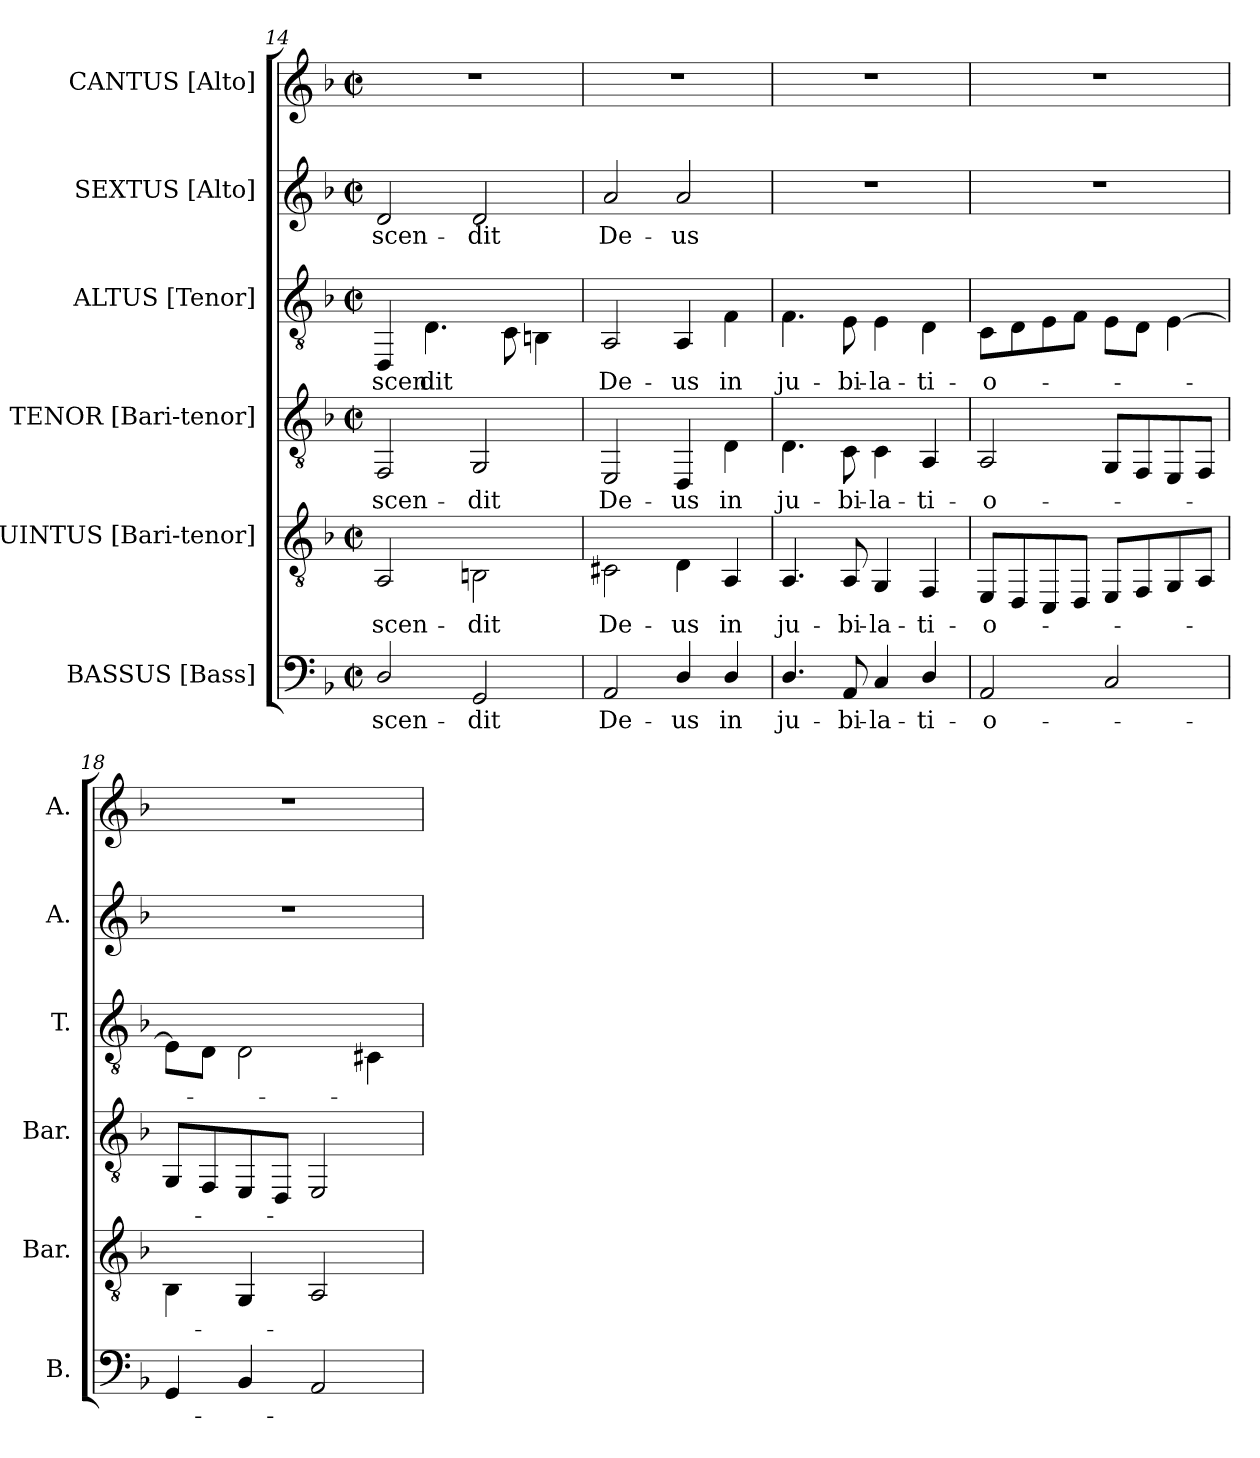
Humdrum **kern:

**kern	**text	**kern	**text	**kern	**text	**kern	**text	**kern	**text	**kern
*part6	*part6	*part5	*part5	*part4	*part4	*part3	*part3	*part2	*part2	*part1
*staff6	*staff6	*staff5	*staff5	*staff4	*staff4	*staff3	*staff3	*staff2	*staff2	*staff1
*I"BASSUS [Bass]	*	*I"QUINTUS [Bari-tenor]	*	*I"TENOR [Bari-tenor]	*	*I"ALTUS [Tenor]	*	*I"SEXTUS [Alto]	*	*I"CANTUS [Alto]
*I'B.	*	*I'Bar.	*	*I'Bar.	*	*I'T.	*	*I'A.	*	*I'A.
!!LO:LB:g=z
*clefF4	*	*clefGv2	*	*clefGv2	*	*clefGv2	*	*clefG2	*	*clefG2
*k[b-]	*	*k[b-]	*	*k[b-]	*	*k[b-]	*	*k[b-]	*	*k[b-]
*d:	*	*d:	*	*d:	*	*d:	*	*d:	*	*d:
*M2/2	*	*M2/2	*	*M2/2	*	*M2/2	*	*M2/2	*	*M2/2
*met(c|)	*	*met(c|)	*	*met(c|)	*	*met(c|)	*	*met(c|)	*	*met(c|)
=14	=14	=14	=14	=14	=14	=14	=14	=14	=14	=14
!	!LO:LY:b:color=#000000	!	!	!	!	!	!	!	!	!
!	!	!	!LO:LY:b:color=#000000	!	!	!	!	!	!	!
!	!	!	!	!	!LO:LY:b:color=#000000	!	!	!	!	!
!	!	!	!	!	!	!	!LO:LY:b:color=#000000	!	!	!
!	!	!	!	!	!	!	!	!	!LO:LY:b:color=#000000	!
2Di/	-scen-	2AAi/	-scen-	2FFi/	-scen-	4DDi/	-scen-	2di/	-scen-	1r
!	!	!	!	!	!	!	!LO:LY:b:color=#000000	!	!	!
.	.	.	.	.	.	4.Di\	-dit	.	.	.
!	!LO:LY:b:color=#000000	!	!	!	!	!	!	!	!	!
!	!	!	!LO:LY:b:color=#000000	!	!	!	!	!	!	!
!	!	!	!	!	!LO:LY:b:color=#000000	!	!	!	!	!
!	!	!	!	!	!	!	!	!	!LO:LY:b:color=#000000	!
2GGi/	-dit	2BBni\	-dit	2GGi/	-dit	.	.	2di/	-dit	.
.	.	.	.	.	.	8Ci\	.	.	.	.
.	.	.	.	.	.	4BBni\	.	.	.	.
=15	=15	=15	=15	=15	=15	=15	=15	=15	=15	=15
!	!LO:LY:b:color=#000000	!	!	!	!	!	!	!	!	!
!	!	!	!LO:LY:b:color=#000000	!	!	!	!	!	!	!
!	!	!	!	!	!LO:LY:b:color=#000000	!	!	!	!	!
!	!	!	!	!	!	!	!LO:LY:b:color=#000000	!	!	!
!	!	!	!	!	!	!	!	!	!LO:LY:b:color=#000000	!
2AAi/	De-	2C#Xi\	De-	2EEi/	De-	2AAi/	De-	2ai/	De-	1r
!	!LO:LY:b:color=#000000	!	!	!	!	!	!	!	!	!
!	!	!	!LO:LY:b:color=#000000	!	!	!	!	!	!	!
!	!	!	!	!	!LO:LY:b:color=#000000	!	!	!	!	!
!	!	!	!	!	!	!	!LO:LY:b:color=#000000	!	!	!
!	!	!	!	!	!	!	!	!	!LO:LY:b:color=#000000	!
4Di/	-us	4Di\	-us	4DDi/	-us	4AAi/	-us	2ai/	-us	.
!	!LO:LY:b:color=#000000	!	!	!	!	!	!	!	!	!
!	!	!	!LO:LY:b:color=#000000	!	!	!	!	!	!	!
!	!	!	!	!	!LO:LY:b:color=#000000	!	!	!	!	!
!	!	!	!	!	!	!	!LO:LY:b:color=#000000	!	!	!
4Di/	in	4AAi/	in	4Di\	in	4Fi\	in	.	.	.
=16	=16	=16	=16	=16	=16	=16	=16	=16	=16	=16
!	!LO:LY:b:color=#000000	!	!	!	!	!	!	!	!	!
!	!	!	!LO:LY:b:color=#000000	!	!	!	!	!	!	!
!	!	!	!	!	!LO:LY:b:color=#000000	!	!	!	!	!
!	!	!	!	!	!	!	!LO:LY:b:color=#000000	!	!	!
4.Di/	ju-	4.AAi/	ju-	4.Di\	ju-	4.Fi\	ju-	1r	.	1r
!	!LO:LY:b:color=#000000	!	!	!	!	!	!	!	!	!
!	!	!	!LO:LY:b:color=#000000	!	!	!	!	!	!	!
!	!	!	!	!	!LO:LY:b:color=#000000	!	!	!	!	!
!	!	!	!	!	!	!	!LO:LY:b:color=#000000	!	!	!
8AAi/	-bi-	8AAi/	-bi-	8Ci\	-bi-	8Ei\	-bi-	.	.	.
!	!LO:LY:b:color=#000000	!	!	!	!	!	!	!	!	!
!	!	!	!LO:LY:b:color=#000000	!	!	!	!	!	!	!
!	!	!	!	!	!LO:LY:b:color=#000000	!	!	!	!	!
!	!	!	!	!	!	!	!LO:LY:b:color=#000000	!	!	!
4Ci/	-la-	4GGi/	-la-	4Ci\	-la-	4Ei\	-la-	.	.	.
!	!LO:LY:b:color=#000000	!	!	!	!	!	!	!	!	!
!	!	!	!LO:LY:b:color=#000000	!	!	!	!	!	!	!
!	!	!	!	!	!LO:LY:b:color=#000000	!	!	!	!	!
!	!	!	!	!	!	!	!LO:LY:b:color=#000000	!	!	!
4Di/	-ti-	4FFi/	-ti-	4AAi/	-ti-	4Di\	-ti-	.	.	.
=17	=17	=17	=17	=17	=17	=17	=17	=17	=17	=17
!	!LO:LY:b:color=#000000	!	!	!	!	!	!	!	!	!
!	!	!	!LO:LY:b:color=#000000	!	!	!	!	!	!	!
!	!	!	!	!	!LO:LY:b:color=#000000	!	!	!	!	!
!	!	!	!	!	!	!	!LO:LY:b:color=#000000	!	!	!
2AAi/	-o-	8EEi/L	-o-	2AAi/	-o-	8Ci\L	-o-	1r	.	1r
.	.	8DDi/	.	.	.	8Di\	.	.	.	.
.	.	8CCi/	.	.	.	8Ei\	.	.	.	.
.	.	8DDi/J	.	.	.	8Fi\J	.	.	.	.
2Ci/	.	8EEi/L	.	8GGi/L	.	8Ei\L	.	.	.	.
.	.	8FFi/	.	8FFi/	.	8Di\J	.	.	.	.
.	.	8GGi/	.	8EEi/	.	[4Ei\	.	.	.	.
.	.	8AAi/J	.	8FFi/J	.	.	.	.	.	.
!!LO:PB:g=z
=18	=18	=18	=18	=18	=18	=18	=18	=18	=18	=18
4GGi/	.	4BB-i\	.	8GGi/L	.	8Ei\L]	.	1r	.	1r
.	.	.	.	8FFi/	.	8Di\J	.	.	.	.
4BB-i/	.	4GGi/	.	8EEi/	.	2Di\	.	.	.	.
.	.	.	.	8DDi/J	.	.	.	.	.	.
2AAi/	.	2AAi/	.	2EEi/	.	.	.	.	.	.
.	.	.	.	.	.	4C#Xi\	.	.	.	.
=	=	=	=	=	=	=	=	=	=	=
*-	*-	*-	*-	*-	*-	*-	*-	*-	*-	*-
